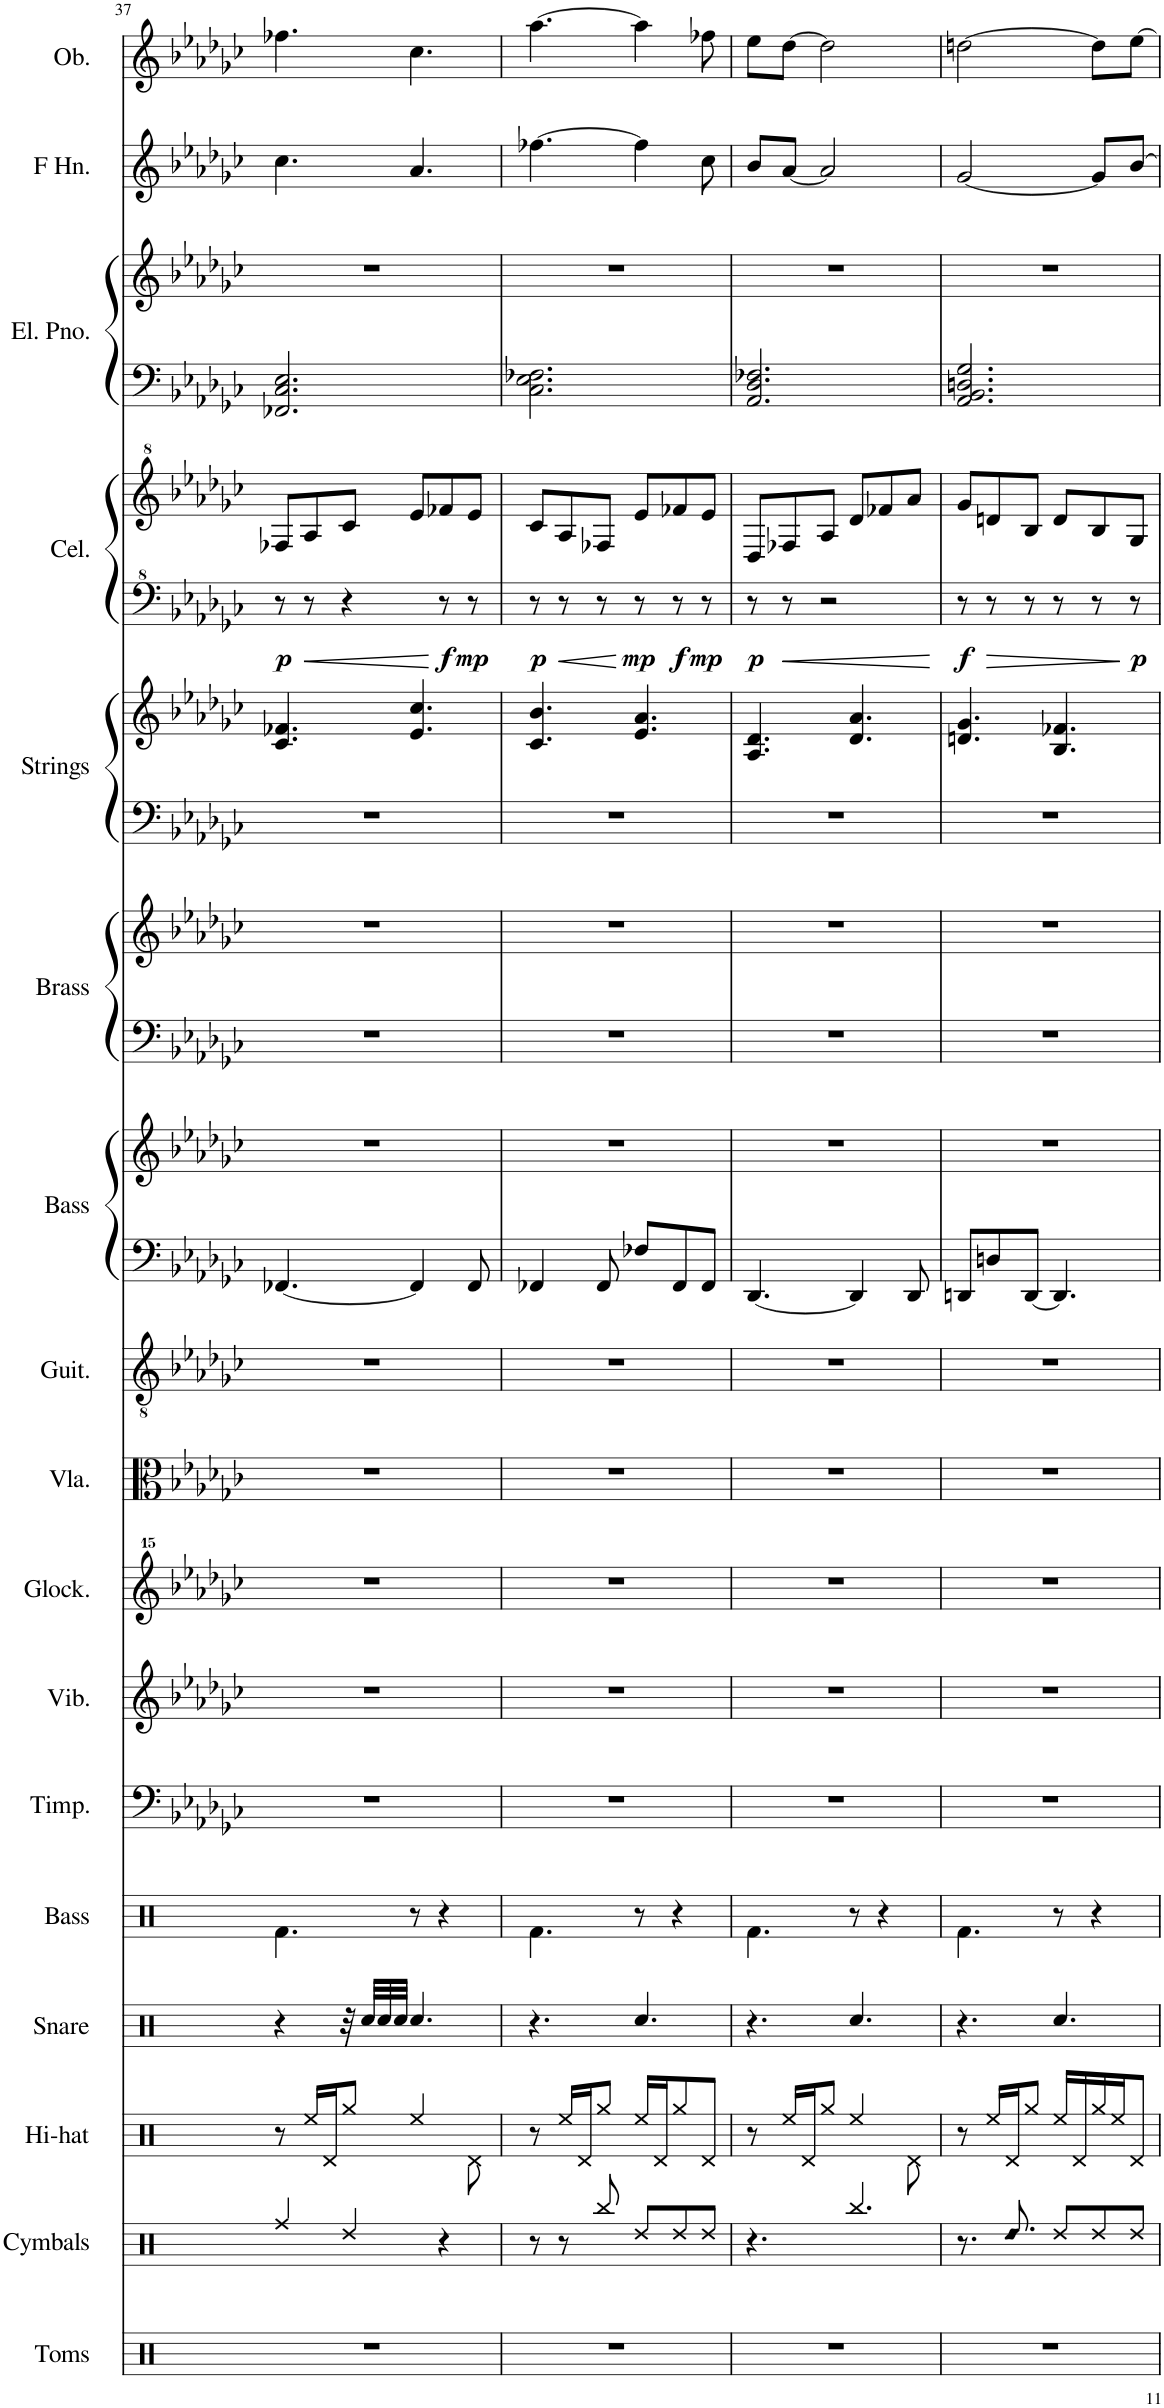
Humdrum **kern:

**kern	**kern	**kern	**kern	**kern	**kern	**kern	**kern	**kern	**kern	**kern	**kern	**kern	**kern	**kern	**kern	**kern	**kern	**dynam	**kern	**kern	**kern	**kern
*part17	*part16	*part15	*part14	*part13	*part12	*part11	*part10	*part9	*part8	*part7	*part7	*part6	*part6	*part5	*part5	*part4	*part4	*part4	*part3	*part3	*part2	*part1
*staff22	*staff21	*staff20	*staff19	*staff18	*staff17	*staff16	*staff15	*staff14	*staff13	*staff12	*staff11	*staff10	*staff9	*staff8	*staff7	*staff6	*staff5	*staff5/6	*staff4	*staff3	*staff2	*staff1
*I"Toms	*I"Cymbals	*I"Hi-hat	*I"Snare	*I"Bass	*I"Timpani	*I"Vibraphone	*I"Glockenspiel	*I"Viola	*I"Acoustic Guitar	*I"Bass Synthesizer	*	*I"Brass Synthesizer	*	*I"String Synthesizer	*	*I"Celesta	*	*	*I"Electric Piano	*	*I"Horn in F	*I"Oboe
*I'Toms	*I'Cymbals	*I'Hi-hat	*I'Snare	*I'Bass	*I'Timp.	*I'Vib.	*I'Glock.	*I'Vla.	*I'Guit.	*I'Bass	*	*I'Brass	*	*I'Strings	*	*I'Cel.	*	*	*I'El. Pno.	*	*	*I'Ob.
!!LO:PB:g=z
*clefX	*clefX	*clefX	*clefX	*clefX	*clefF4	*clefG2	*clefG^^2	*clefC3	*clefGv2	*clefF4	*clefG2	*clefF4	*clefG2	*clefF4	*clefG2	*clefF^4	*clefG^2	*	*clefF4	*clefG2	*clefG2	*clefG2
*	*	*	*	*	*	*	*	*	*	*	*	*	*	*	*	*	*	*	*	*	*ITrd4c7	*
*k[]	*k[]	*k[]	*k[]	*k[]	*k[b-e-a-d-g-c-]	*k[b-e-a-d-g-c-]	*k[b-e-a-d-g-c-]	*k[b-e-a-d-g-c-]	*k[b-e-a-d-g-c-]	*k[b-e-a-d-g-c-]	*k[b-e-a-d-g-c-]	*k[b-e-a-d-g-c-]	*k[b-e-a-d-g-c-]	*k[b-e-a-d-g-c-]	*k[b-e-a-d-g-c-]	*k[b-e-a-d-g-c-]	*k[b-e-a-d-g-c-]	*	*k[b-e-a-d-g-c-]	*k[b-e-a-d-g-c-]	*k[b-e-a-d-g-c-]	*k[b-e-a-d-g-c-]
*M6/8	*M6/8	*M6/8	*M6/8	*M6/8	*M6/8	*M6/8	*M6/8	*M6/8	*M6/8	*M6/8	*M6/8	*M6/8	*M6/8	*M6/8	*M6/8	*M6/8	*M6/8	*	*M6/8	*M6/8	*M6/8	*M6/8
=37	=37	=37	=37	=37	=37	=37	=37	=37	=37	=37	=37	=37	=37	=37	=37	=37	=37	=37	=37	=37	=37	=37
!	!	!	!	!	!	!	!	!	!	!	!	!	!	!	!	!	!	!LO:DY:b=2	!	!	!	!
2.r	4Rff/	8r	4r	4.Rf\	2.r	2.r	2.r	2.r	2.r	[4.FF-X/	2.r	2.r	2.r	2.r	4.c-/ 4.f-X/	8r	8f-X/L	p	2.FF-X/ 2.C-/ 2.E-/	2.r	4.cc-\	4.ff-X\
.	.	16Ree/LL	.	.	.	.	.	.	.	.	.	.	.	.	.	8r	8a-/	.	.	.	.	.
.	.	16Rd/J	.	.	.	.	.	.	.	.	.	.	.	.	.	.	.	.	.	.	.	.
.	4Rdd/	8Rgg/J	32r	.	.	.	.	.	.	.	.	.	.	.	.	4r	8cc-/J	.	.	.	.	.
.	.	.	32Rcc/LLL	.	.	.	.	.	.	.	.	.	.	.	.	.	.	.	.	.	.	.
.	.	.	32Rcc/	.	.	.	.	.	.	.	.	.	.	.	.	.	.	.	.	.	.	.
.	.	.	32Rcc/JJJ	.	.	.	.	.	.	.	.	.	.	.	.	.	.	.	.	.	.	.
.	.	4Ree/	4.Rcc/	8r	.	.	.	.	.	4FF-/]	.	.	.	.	4.e-/ 4.cc-/	.	8ee-/L	.	.	.	4.a-/	4.cc-\
!	!	!	!	!	!	!	!	!	!	!	!	!	!	!	!	!	!	!LO:DY:b=2	!	!	!	!
.	4r	.	.	4r	.	.	.	.	.	.	.	.	.	.	.	8r	8ff-X/	f	.	.	.	.
!	!	!	!	!	!	!	!	!	!	!	!	!	!	!	!	!	!	!LO:DY:b=2	!	!	!	!
.	.	8Rd\	.	.	.	.	.	.	.	8FF-/	.	.	.	.	.	8r	8ee-/J	mp	.	.	.	.
=38	=38	=38	=38	=38	=38	=38	=38	=38	=38	=38	=38	=38	=38	=38	=38	=38	=38	=38	=38	=38	=38	=38
!	!	!	!	!	!	!	!	!	!	!	!	!	!	!	!	!	!	!LO:DY:b=2	!	!	!	!
2.r	8r	8r	4.r	4.Rf\	2.r	2.r	2.r	2.r	2.r	4FF-X/	2.r	2.r	2.r	2.r	4.c-/ 4.b-/	8r	8cc-/L	p	2.C-\ 2.E-\ 2.F-X\	2.r	[4.ff-X\	[4.aa-\
.	8r	16Ree/LL	.	.	.	.	.	.	.	.	.	.	.	.	.	8r	8a-/	.	.	.	.	.
.	.	16Rd/J	.	.	.	.	.	.	.	.	.	.	.	.	.	.	.	.	.	.	.	.
.	8Rbb/	8Rgg/J	.	.	.	.	.	.	.	8FF-/	.	.	.	.	.	8r	8f-X/J	.	.	.	.	.
!	!	!	!	!	!	!	!	!	!	!	!	!	!	!	!	!	!	!LO:DY:b=2	!	!	!	!
.	8Rdd/L	16Ree/LL	4.Rcc/	8r	.	.	.	.	.	8F-X/L	.	.	.	.	4.e-/ 4.a-/	8r	8ee-/L	mp	.	.	4ff-\]	4aa-\]
.	.	16Rd/J	.	.	.	.	.	.	.	.	.	.	.	.	.	.	.	.	.	.	.	.
!	!	!	!	!	!	!	!	!	!	!	!	!	!	!	!	!	!	!LO:DY:b=2	!	!	!	!
.	8Rdd/	8Rgg/	.	4r	.	.	.	.	.	8FF-/	.	.	.	.	.	8r	8ff-X/	f	.	.	.	.
!	!	!	!	!	!	!	!	!	!	!	!	!	!	!	!	!	!	!LO:DY:b=2	!	!	!	!
.	8Rdd/J	8Rd/J	.	.	.	.	.	.	.	8FF-/J	.	.	.	.	.	8r	8ee-/J	mp	.	.	8cc-\	8ff-X\
=39	=39	=39	=39	=39	=39	=39	=39	=39	=39	=39	=39	=39	=39	=39	=39	=39	=39	=39	=39	=39	=39	=39
!	!	!	!	!	!	!	!	!	!	!	!	!	!	!	!	!	!	!LO:DY:b=2	!	!	!	!
2.r	4.r	8r	4.r	4.Rf\	2.r	2.r	2.r	2.r	2.r	[4.DD-/	2.r	2.r	2.r	2.r	4.A-/ 4.d-/	8r	8d-/L	p	2.AA-/ 2.D-/ 2.F-X/	2.r	8b-/L	8ee-\L
.	.	16Ree/LL	.	.	.	.	.	.	.	.	.	.	.	.	.	8r	8f-X/	.	.	.	[8a-/J	[8dd-\J
.	.	16Rd/J	.	.	.	.	.	.	.	.	.	.	.	.	.	.	.	.	.	.	.	.
.	.	8Rgg/J	.	.	.	.	.	.	.	.	.	.	.	.	.	2r	8a-/J	.	.	.	2a-/]	2dd-\]
.	4.Rbb/	4Ree/	4.Rcc/	8r	.	.	.	.	.	4DD-/]	.	.	.	.	4.d-/ 4.a-/	.	8dd-/L	.	.	.	.	.
.	.	.	.	4r	.	.	.	.	.	.	.	.	.	.	.	.	8ff-X/	.	.	.	.	.
.	.	8Rd\	.	.	.	.	.	.	.	8DD-/	.	.	.	.	.	.	8aa-/J	.	.	.	.	.
=40	=40	=40	=40	=40	=40	=40	=40	=40	=40	=40	=40	=40	=40	=40	=40	=40	=40	=40	=40	=40	=40	=40
!	!	!	!	!	!	!	!	!	!	!	!	!	!	!	!	!	!	!LO:DY:b=2	!	!	!	!
2.r	8.r	8r	4.r	4.Rf\	2.r	2.r	2.r	2.r	2.r	8DDn/L	2.r	2.r	2.r	2.r	4.dn/ 4.g-/	8r	8gg-/L	f	2.AA-/ 2.BB-/ 2.Dn/ 2.G-/	2.r	[2g-/	[2ddn\
.	.	16Ree/LL	.	.	.	.	.	.	.	8Dn/	.	.	.	.	.	8r	8ddn/	.	.	.	.	.
!	!LO:N:head=diamond	!	!	!	!	!	!	!	!	!	!	!	!	!	!	!	!	!	!	!	!	!
.	8.Rdd/	16Rd/J	.	.	.	.	.	.	.	.	.	.	.	.	.	.	.	.	.	.	.	.
.	.	8Rgg/J	.	.	.	.	.	.	.	[8DD/J	.	.	.	.	.	8r	8b-/J	.	.	.	.	.
.	8Rdd/L	16Ree/LL	4.Rcc/	8r	.	.	.	.	.	4.DD/]	.	.	.	.	4.B-/ 4.f-X/	8r	8dd/L	.	.	.	.	.
.	.	16Rd/	.	.	.	.	.	.	.	.	.	.	.	.	.	.	.	.	.	.	.	.
.	8Rdd/	16Rgg/	.	4r	.	.	.	.	.	.	.	.	.	.	.	8r	8b-/	.	.	.	8g-/L]	8dd\L]
.	.	16Ree/J	.	.	.	.	.	.	.	.	.	.	.	.	.	.	.	.	.	.	.	.
!	!	!	!	!	!	!	!	!	!	!	!	!	!	!	!	!	!	!LO:DY:b=2	!	!	!	!
.	8Rdd/J	8Rd/J	.	.	.	.	.	.	.	.	.	.	.	.	.	8r	8g-/J	p	.	.	[8b-/J	[8ee-\J
=	=	=	=	=	=	=	=	=	=	=	=	=	=	=	=	=	=	=	=	=	=	=
*-	*-	*-	*-	*-	*-	*-	*-	*-	*-	*-	*-	*-	*-	*-	*-	*-	*-	*-	*-	*-	*-	*-
